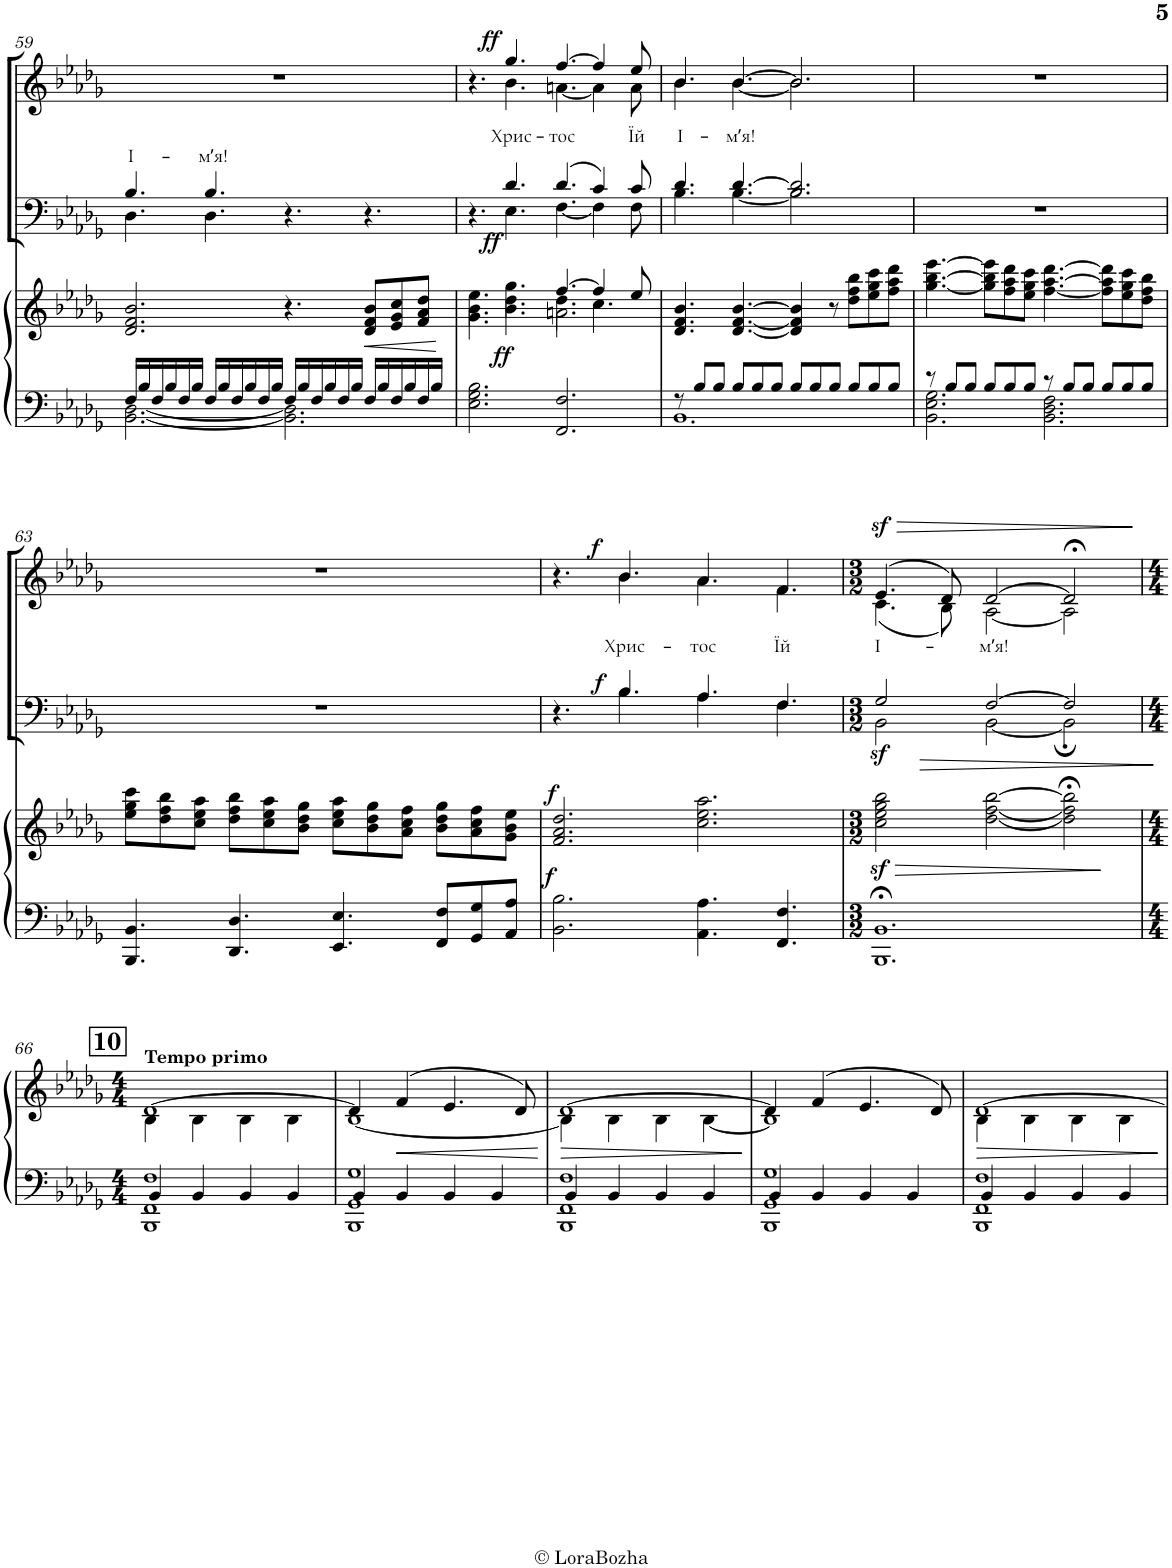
**kern	**kern	**dynam	**kern	**text	**dynam	**kern	**text	**dynam
*part3	*part3	*part3	*part2	*part2	*part2	*part1	*part1	*part1
*staff4	*staff3	*staff3/4	*staff2	*staff2	*staff2	*staff1	*staff1	*staff1
*I"Piano	*	*	*I"Voice	*	*	*I"Voice	*	*
*I'Pno	*	*	*I'V	*	*	*I'V	*	*
!!LO:PB:g=z
*clefG2	*clefG2	*	*clefF4	*	*	*clefG2	*	*
*k[b-e-a-d-g-]	*k[b-e-a-d-g-]	*	*k[b-e-a-d-g-]	*	*	*k[b-e-a-d-g-]	*	*
*M12/8	*M12/8	*	*M12/8	*	*	*M12/8	*	*
=59	=59	=59	=59	=59	=59	=59	=59	=59
*^	*	*	*^	*	*	*	*	*
!	!	!	!	!	!	!LO:LY:a	!	!	!	!
16F/LL	[2.BB-\ [2.D-\	2.d-/ 2.f/ 2.b-/	.	4.B-/	4.D-\	І-	.	1.r	.	.
16B-/	.	.	.	.	.	.	.	.	.	.
16F/	.	.	.	.	.	.	.	.	.	.
16B-/	.	.	.	.	.	.	.	.	.	.
16F/	.	.	.	.	.	.	.	.	.	.
16B-/JJ	.	.	.	.	.	.	.	.	.	.
!	!	!	!	!	!	!LO:LY:a	!	!	!	!
16F/LL	.	.	.	4.B-/	4.D-\	-мʼя!	.	.	.	.
16B-/	.	.	.	.	.	.	.	.	.	.
16F/	.	.	.	.	.	.	.	.	.	.
16B-/	.	.	.	.	.	.	.	.	.	.
16F/	.	.	.	.	.	.	.	.	.	.
16B-/JJ	.	.	.	.	.	.	.	.	.	.
16F/LL	2.BB-\] 2.D-\]	4.r	.	4.r	2.ryy	.	.	.	.	.
16B-/	.	.	.	.	.	.	.	.	.	.
16F/	.	.	.	.	.	.	.	.	.	.
16B-/	.	.	.	.	.	.	.	.	.	.
16F/	.	.	.	.	.	.	.	.	.	.
16B-/JJ	.	.	.	.	.	.	.	.	.	.
!	!	!	!LO:HP:b	!	!	!	!	!	!	!
16F/LL	.	8d-/ 8f/ 8b-/L	<	4.r	.	.	.	.	.	.
16B-/	.	.	.	.	.	.	.	.	.	.
16F/	.	8e-/ 8g-/ 8cc/	.	.	.	.	.	.	.	.
16B-/	.	.	.	.	.	.	.	.	.	.
16F/	.	8f/ 8a-/ 8dd-/J	.	.	.	.	.	.	.	.
16B-/JJ	.	.	.	.	.	.	.	.	.	.
=60	=60	=60	=60	=60	=60	=60	=60	=60	=60	=60
*	*	*^	*	*	*^	*	*	*^	*	*
*	*	*	*^	*	*	*	*	*	*	*	*	*	*
2.E-\ 2.G-\ 2.B-\	4ryy	4.ee-\	4.g-\ 4.b-\	2.ryy	.	4.r	4.ryy	4ryy	.	.	4.r	4.ryy	.	.
!	!	!	!	!	!	!	!	!	!	!LO:DY:a	!	!	!	!
.	16ryy	.	.	.	.	.	.	1ryy	.	ff	.	.	.	.
!	!	!	!	!	!LO:DY:a=2	!	!	!	!	!	!	!	!	!
.	1ryy	.	.	.	ff	.	.	.	.	.	.	.	.	.
!	!	!	!	!	!	!	!	!	!	!	!	!	!LO:LY:b	!LO:DY:a
.	.	4.gg-\	4.b-\ 4.dd-\	.	.	4.E-\	4.d-/	.	.	.	4.gg-/	4.b-\	Хрис-	ff
!	!	!	!	!	!	!	!	!	!	!	!	!	!LO:LY:b	!
2.FF/ 2.F/	.	[4.ff/	4.dd-\	2.an\	.	[<4.F\	(>4.d-/	.	.	.	[4.ff/	[4.an\	-тос	.
.	.	4ff/]	4.cc\	.	.	4F\]	4c/)	.	.	.	4ff/]	4a\]	.	.
.	.	.	.	.	.	.	.	4ryy	.	.	.	.	.	.
.	8.ryy	.	.	.	.	.	.	.	.	.	.	.	.	.
!	!	!	!	!	!	!	!	!	!	!	!	!	!LO:LY:b	!
.	.	8ee-/	.	.	.	8F\	8c/	.	.	.	8ee-/	8a\	Їй	.
*	*	*v	*v	*v	*	*	*	*	*	*	*	*	*	*
=61	=61	=61	=61	=61	=61	=61	=61	=61	=61	=61	=61	=61
!	!	!	!	!	!	!	!	!	!	!	!LO:LY:b	!
*	*	*	*	*	*v	*v	*	*	*	*	*	*
8r	1.BB-	4.d-/ 4.f/ 4.b-/	.	4.d-/	4.B-\	.	.	4.b-/	4.b-\	І-	.
8B-/L	.	.	.	.	.	.	.	.	.	.	.
8B-/J	.	.	.	.	.	.	.	.	.	.	.
!	!	!	!	!	!	!	!	!	!	!LO:LY:b	!
8B-/L	.	[4.d-/ [4.f/ [4.b-/	.	[4.d-/	[4.B-\	.	.	[4.b-/	[4.b-\	-мʼя!	.
8B-/	.	.	.	.	.	.	.	.	.	.	.
8B-/J	.	.	.	.	.	.	.	.	.	.	.
8B-/L	.	4d-/] 4f/] 4b-/]	.	2.B-/ 2.d-/]	2.B-\]	.	.	2.b-/]	2.b-\]	.	.
8B-/	.	.	.	.	.	.	.	.	.	.	.
8B-/J	.	8r	.	.	.	.	.	.	.	.	.
8B-/L	.	8dd-\ 8ff\ 8bb-\L	.	.	.	.	.	.	.	.	.
8B-/	.	8ee-\ 8gg-\ 8ccc\	.	.	.	.	.	.	.	.	.
8B-/J	.	8ff\ 8aa-\ 8ddd-\J	.	.	.	.	.	.	.	.	.
*	*	*	*	*v	*v	*	*	*	*	*	*
*	*	*	*	*	*	*	*v	*v	*	*
=62	=62	=62	=62	=62	=62	=62	=62	=62	=62
8r	2.BB-\ 2.E-\ 2.G-\	[<4.gg-\ [>4.bb-\ [>4.eee-\	.	1.r	.	.	1.r	.	.
8B-/L	.	.	.	.	.	.	.	.	.
8B-/J	.	.	.	.	.	.	.	.	.
8B-/L	.	8gg-\] 8bb-\] 8eee-\]L	.	.	.	.	.	.	.
8B-/	.	8ff\ 8aa-\ 8ddd-\	.	.	.	.	.	.	.
8B-/J	.	8ee-\ 8gg-\ 8ccc\J	.	.	.	.	.	.	.
8r	2.BB-\ 2.D-\ 2.F\	[4.ff\ [4.aa-\ [4.ddd-\	.	.	.	.	.	.	.
8B-/L	.	.	.	.	.	.	.	.	.
8B-/J	.	.	.	.	.	.	.	.	.
8B-/L	.	8ff\] 8aa-\] 8ddd-\]L	.	.	.	.	.	.	.
8B-/	.	8ee-\ 8gg-\ 8ccc\	.	.	.	.	.	.	.
8B-/J	.	8dd-\ 8ff\ 8bb-\J	.	.	.	.	.	.	.
*v	*v	*	*	*	*	*	*	*	*
!!LO:LB:g=z
=63	=63	=63	=63	=63	=63	=63	=63	=63
4.BBB-/ 4.BB-/	8ee-\ 8gg-\ 8ccc\L	.	1.r	.	.	1.r	.	.
.	8dd-\ 8ff\ 8bb-\	.	.	.	.	.	.	.
.	8cc\ 8ee-\ 8aa-\J	.	.	.	.	.	.	.
4.DD-/ 4.D-/	8dd-\ 8ff\ 8bb-\L	.	.	.	.	.	.	.
.	8cc\ 8ee-\ 8aa-\	.	.	.	.	.	.	.
.	8b-\ 8dd-\ 8gg-\J	.	.	.	.	.	.	.
4.EE-/ 4.E-/	8cc\ 8ee-\ 8aa-\L	.	.	.	.	.	.	.
.	8b-\ 8dd-\ 8gg-\	.	.	.	.	.	.	.
.	8a-\ 8cc\ 8ff\J	.	.	.	.	.	.	.
8FF/ 8F/L	8b-\ 8dd-\ 8gg-\L	.	.	.	.	.	.	.
8GG-/ 8G-/	8a-\ 8cc\ 8ff\	.	.	.	.	.	.	.
8AA-/ 8A-/J	8g-\ 8b-\ 8ee-\J	.	.	.	.	.	.	.
=64	=64	=64	=64	=64	=64	=64	=64	=64
*	*	*	*^	*	*	*^	*	*
!	!	!LO:DY:a	!	!	!	!	!	!	!	!
!	!	!LO:DY:n=1:b	!	!	!	!	!	!	!	!
2.BB-\ 2.B-\	2.f/ 2.a-/ 2.dd-/	f f	4.r	4.ryy	.	.	4.r	4.ryy	.	.
!	!	!	!	!	!	!LO:DY:a	!	!	!LO:LY:b	!LO:DY:a
.	.	.	4.B-/	4.B-\	.	f	4.b-/	4.b-\	Хрис-	f
!	!	!	!	!	!	!	!	!	!LO:LY:b	!
4.AA-\ 4.A-\	2.cc\ 2.ee-\ 2.aa-\	.	4.A-/	4.A-\	.	.	4.a-/	4.a-\	-тос	.
!	!	!	!	!	!	!	!	!	!LO:LY:b	!
4.FF/ 4.F/	.	.	4.F/	4.F\	.	.	4.f/	4.f\	Їй	.
=65	=65	=65	=65	=65	=65	=65	=65	=65	=65	=65
*M3/2	*M3/2	*	*M3/2	*	*	*	*M3/2	*	*	*
*^	*	*	*	*	*	*	*	*	*	*
!	!	!	!LO:HP:b	!	!	!	!LO:DY:b	!	!	!LO:LY:b	!LO:DY:a
1.BB-;<	1.BBB-	2cc\z< 2ee-\z< 2gg-\z< 2bb-\z<	>	2G-/	2BB-\	.	sf	(4.e-/	(4.c\	І-	sf
.	.	.	.	.	.	.	.	8d-/)	8B-\)	.	.
!	!	!	!	!	!	!	!	!	!	!LO:LY:b	!
.	.	[2dd-\ [<2ff\ [2bb-\	.	[>2F/	[2BB-\	.	.	[2d-/	[2A-\	-мʼя!	.
.	.	2dd-\];< 2ff\];< 2bb-\];<	.	2F/]	2BB-;\]	.	.	2d-;</]	2A-\]	.	.
*	*	*	*	*v	*v	*	*	*	*	*	*
*v	*v	*	*	*	*	*	*v	*v	*	*
.	.	[	.	.	.	.	.	.
!!LO:LB:g=z
!!LO:REH:place=s1:a:B:cj:fs=14:t=10
=66	=66	=66	=66	=66	=66	=66	=66	=66
*M4/4	*M4/4	*	*M4/4	*	*	*M4/4	*	*
*^	*^	*	*	*	*	*	*	*
!	!	!LO:TX:a:B:t=Tempo primo	!	!	!	!	!	!	!	!
4BB-/	1BBB- 1FF 1F	[>1d-	4B-\	.	1r	.	.	1r	.	.
4BB-/	.	.	4B-\	.	.	.	.	.	.	.
4BB-/	.	.	4B-\	.	.	.	.	.	.	.
4BB-/	.	.	4B-\	.	.	.	.	.	.	.
=67	=67	=67	=67	=67	=67	=67	=67	=67	=67	=67
4BB-/	1BBB- 1GG- 1G-	4d-/]	[<1B-	.	1r	.	.	1r	.	.
!	!	!	!	!LO:HP:b	!	!	!	!	!	!
4BB-/	.	(4f/	.	<	.	.	.	.	.	.
4BB-/	.	4.e-/	.	.	.	.	.	.	.	.
4BB-/	.	.	.	.	.	.	.	.	.	.
.	.	8d-/)	.	.	.	.	.	.	.	.
*v	*v	*	*	*	*	*	*	*	*	*
*	*v	*v	*	*	*	*	*	*	*
.	.	]	.	.	.	.	.	.
=68	=68	=68	=68	=68	=68	=68	=68	=68
*^	*	*	*	*	*	*	*	*
!	!	!	!LO:HP:b	!	!	!	!	!	!
*	*	*^	*	*	*	*	*	*	*
4BB-/	1BBB- 1FF 1F	[>1d-	4B-\]	>	1r	.	.	1r	.	.
4BB-/	.	.	4B-\	.	.	.	.	.	.	.
4BB-/	.	.	4B-\	.	.	.	.	.	.	.
4BB-/	.	.	[4B-\	.	.	.	.	.	.	.
*v	*v	*	*	*	*	*	*	*	*	*
*	*v	*v	*	*	*	*	*	*	*
.	.	[	.	.	.	.	.	.
=69	=69	=69	=69	=69	=69	=69	=69	=69
*^	*^	*	*	*	*	*	*	*
4BB-/	1BBB- 1GG- 1G-	4d-/]	1B-]	.	1r	.	.	1r	.	.
4BB-/	.	(4f/	.	.	.	.	.	.	.	.
4BB-/	.	4.e-/	.	.	.	.	.	.	.	.
4BB-/	.	.	.	.	.	.	.	.	.	.
.	.	8d-/)	.	.	.	.	.	.	.	.
=70	=70	=70	=70	=70	=70	=70	=70	=70	=70	=70
4BB-/	1BBB- 1FF 1F	[1d-	4B-\	.	1r	.	.	1r	.	.
4BB-/	.	.	4B-\	.	.	.	.	.	.	.
4BB-/	.	.	4B-\	.	.	.	.	.	.	.
4BB-/	.	.	4B-\	.	.	.	.	.	.	.
*v	*v	*	*	*	*	*	*	*	*	*
*	*v	*v	*	*	*	*	*	*	*
.	.	]	.	.	.	.	.	.
=	=	=	=	=	=	=	=	=
*-	*-	*-	*-	*-	*-	*-	*-	*-
